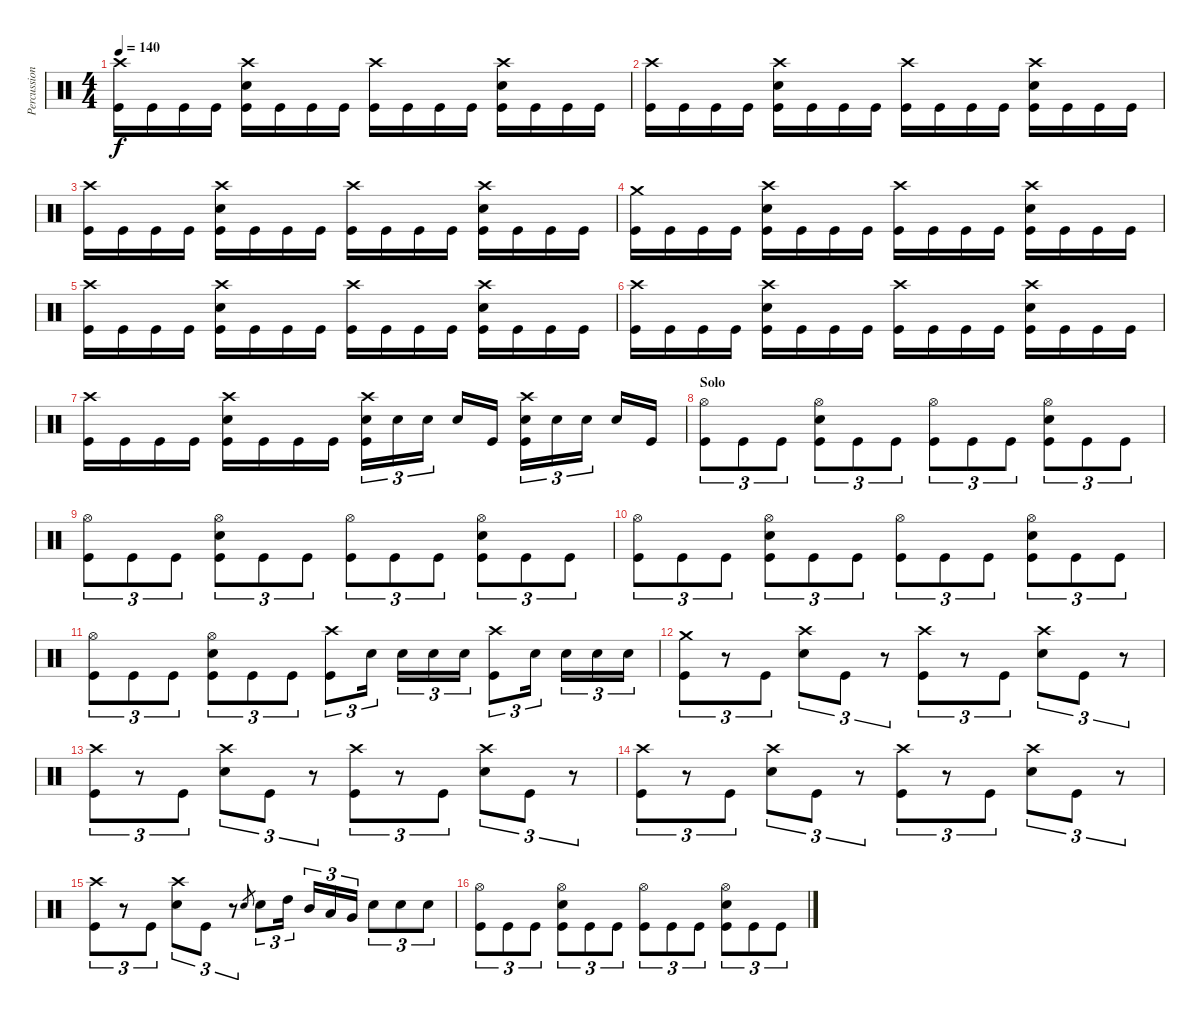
\track ("Percussion" "Percussion") {instrument percussion}
\staff {score}
\articulation defaults
\ts (4 4)
\tempo 140
\clef neutral
\ks c
("Crash high (hit)" "Kick (hit)").16{dy f} "Kick (hit)".16 "Kick (hit)".16 "Kick (hit)".16 ("Crash high (hit)" "Electric Snare (hit)" "Kick (hit)").16 "Kick (hit)".16 "Kick (hit)".16 "Kick (hit)".16 ("Crash high (hit)" "Kick (hit)").16 "Kick (hit)".16 "Kick (hit)".16 "Kick (hit)".16 ("Crash high (hit)" "Electric Snare (hit)" "Kick (hit)").16 "Kick (hit)".16 "Kick (hit)".16 "Kick (hit)".16 |
("Crash high (hit)" "Kick (hit)").16 "Kick (hit)".16 "Kick (hit)".16 "Kick (hit)".16 ("Crash high (hit)" "Electric Snare (hit)" "Kick (hit)").16 "Kick (hit)".16 "Kick (hit)".16 "Kick (hit)".16 ("Crash high (hit)" "Kick (hit)").16 "Kick (hit)".16 "Kick (hit)".16 "Kick (hit)".16 ("Crash high (hit)" "Electric Snare (hit)" "Kick (hit)").16 "Kick (hit)".16 "Kick (hit)".16 "Kick (hit)".16 |
("Crash high (hit)" "Kick (hit)").16 "Kick (hit)".16 "Kick (hit)".16 "Kick (hit)".16 ("Crash high (hit)" "Electric Snare (hit)" "Kick (hit)").16 "Kick (hit)".16 "Kick (hit)".16 "Kick (hit)".16 ("Crash high (hit)" "Kick (hit)").16 "Kick (hit)".16 "Kick (hit)".16 "Kick (hit)".16 ("Crash high (hit)" "Electric Snare (hit)" "Kick (hit)").16 "Kick (hit)".16 "Kick (hit)".16 "Kick (hit)".16 |
("Crash medium (hit)" "Kick (hit)").16 "Kick (hit)".16 "Kick (hit)".16 "Kick (hit)".16 ("Crash high (hit)" "Electric Snare (hit)" "Kick (hit)").16 "Kick (hit)".16 "Kick (hit)".16 "Kick (hit)".16 ("Crash high (hit)" "Kick (hit)").16 "Kick (hit)".16 "Kick (hit)".16 "Kick (hit)".16 ("Crash high (hit)" "Electric Snare (hit)" "Kick (hit)").16 "Kick (hit)".16 "Kick (hit)".16 "Kick (hit)".16 |
("Crash high (hit)" "Kick (hit)").16 "Kick (hit)".16 "Kick (hit)".16 "Kick (hit)".16 ("Crash high (hit)" "Electric Snare (hit)" "Kick (hit)").16 "Kick (hit)".16 "Kick (hit)".16 "Kick (hit)".16 ("Crash high (hit)" "Kick (hit)").16 "Kick (hit)".16 "Kick (hit)".16 "Kick (hit)".16 ("Crash high (hit)" "Electric Snare (hit)" "Kick (hit)").16 "Kick (hit)".16 "Kick (hit)".16 "Kick (hit)".16 |
("Crash high (hit)" "Kick (hit)").16 "Kick (hit)".16 "Kick (hit)".16 "Kick (hit)".16 ("Crash high (hit)" "Electric Snare (hit)" "Kick (hit)").16 "Kick (hit)".16 "Kick (hit)".16 "Kick (hit)".16 ("Crash high (hit)" "Kick (hit)").16 "Kick (hit)".16 "Kick (hit)".16 "Kick (hit)".16 ("Crash high (hit)" "Electric Snare (hit)" "Kick (hit)").16 "Kick (hit)".16 "Kick (hit)".16 "Kick (hit)".16 |
("Crash high (hit)" "Kick (hit)").16 "Kick (hit)".16 "Kick (hit)".16 "Kick (hit)".16 ("Crash high (hit)" "Electric Snare (hit)" "Kick (hit)").16 "Kick (hit)".16 "Kick (hit)".16 "Kick (hit)".16 ("Crash high (hit)" "Electric Snare (hit)" "Kick (hit)").16{tu (3 2)} "Electric Snare (hit)".16{tu (3 2)} "Electric Snare (hit)".16{tu (3 2)} "Electric Snare (hit)".16 "Kick (hit)".16 ("Crash high (hit)" "Electric Snare (hit)" "Kick (hit)").16{tu (3 2)} "Electric Snare (hit)".16{tu (3 2)} "Electric Snare (hit)".16{tu (3 2)} "Electric Snare (hit)".16 "Kick (hit)".16 |
\section ("" "Solo")
("Hi-Hat (open)" "Kick (hit)").8{tu (3 2)} "Kick (hit)".8{tu (3 2)} "Kick (hit)".8{tu (3 2)} ("Hi-Hat (open)" "Electric Snare (hit)" "Kick (hit)").8{tu (3 2)} "Kick (hit)".8{tu (3 2)} "Kick (hit)".8{tu (3 2)} ("Hi-Hat (open)" "Kick (hit)").8{tu (3 2)} "Kick (hit)".8{tu (3 2)} "Kick (hit)".8{tu (3 2)} ("Hi-Hat (open)" "Electric Snare (hit)" "Kick (hit)").8{tu (3 2)} "Kick (hit)".8{tu (3 2)} "Kick (hit)".8{tu (3 2)} |
("Hi-Hat (open)" "Kick (hit)").8{tu (3 2)} "Kick (hit)".8{tu (3 2)} "Kick (hit)".8{tu (3 2)} ("Hi-Hat (open)" "Electric Snare (hit)" "Kick (hit)").8{tu (3 2)} "Kick (hit)".8{tu (3 2)} "Kick (hit)".8{tu (3 2)} ("Hi-Hat (open)" "Kick (hit)").8{tu (3 2)} "Kick (hit)".8{tu (3 2)} "Kick (hit)".8{tu (3 2)} ("Hi-Hat (open)" "Electric Snare (hit)" "Kick (hit)").8{tu (3 2)} "Kick (hit)".8{tu (3 2)} "Kick (hit)".8{tu (3 2)} |
("Hi-Hat (open)" "Kick (hit)").8{tu (3 2)} "Kick (hit)".8{tu (3 2)} "Kick (hit)".8{tu (3 2)} ("Hi-Hat (open)" "Electric Snare (hit)" "Kick (hit)").8{tu (3 2)} "Kick (hit)".8{tu (3 2)} "Kick (hit)".8{tu (3 2)} ("Hi-Hat (open)" "Kick (hit)").8{tu (3 2)} "Kick (hit)".8{tu (3 2)} "Kick (hit)".8{tu (3 2)} ("Hi-Hat (open)" "Electric Snare (hit)" "Kick (hit)").8{tu (3 2)} "Kick (hit)".8{tu (3 2)} "Kick (hit)".8{tu (3 2)} |
("Hi-Hat (open)" "Kick (hit)").8{tu (3 2)} "Kick (hit)".8{tu (3 2)} "Kick (hit)".8{tu (3 2)} ("Hi-Hat (open)" "Electric Snare (hit)" "Kick (hit)").8{tu (3 2)} "Kick (hit)".8{tu (3 2)} "Kick (hit)".8{tu (3 2)} ("Crash high (hit)" "Kick (hit)").8{tu (3 2)} "Electric Snare (hit)".16{tu (3 2)} "Electric Snare (hit)".16{tu (3 2)} "Electric Snare (hit)".16{tu (3 2)} "Electric Snare (hit)".16{tu (3 2)} ("Crash high (hit)" "Kick (hit)").8{tu (3 2)} "Electric Snare (hit)".16{tu (3 2)} "Electric Snare (hit)".16{tu (3 2)} "Electric Snare (hit)".16{tu (3 2)} "Electric Snare (hit)".16{tu (3 2)} |
("Crash medium (hit)" "Kick (hit)").8{tu (3 2)} r.8{tu (3 2)} "Kick (hit)".8{tu (3 2)} ("Crash high (hit)" "Electric Snare (hit)").8{tu (3 2)} "Kick (hit)".8{tu (3 2)} r.8{tu (3 2)} ("Crash high (hit)" "Kick (hit)").8{tu (3 2)} r.8{tu (3 2)} "Kick (hit)".8{tu (3 2)} ("Crash high (hit)" "Electric Snare (hit)").8{tu (3 2)} "Kick (hit)".8{tu (3 2)} r.8{tu (3 2)} |
("Crash high (hit)" "Kick (hit)").8{tu (3 2)} r.8{tu (3 2)} "Kick (hit)".8{tu (3 2)} ("Crash high (hit)" "Electric Snare (hit)").8{tu (3 2)} "Kick (hit)".8{tu (3 2)} r.8{tu (3 2)} ("Crash high (hit)" "Kick (hit)").8{tu (3 2)} r.8{tu (3 2)} "Kick (hit)".8{tu (3 2)} ("Crash high (hit)" "Electric Snare (hit)").8{tu (3 2)} "Kick (hit)".8{tu (3 2)} r.8{tu (3 2)} |
("Crash high (hit)" "Kick (hit)").8{tu (3 2)} r.8{tu (3 2)} "Kick (hit)".8{tu (3 2)} ("Crash high (hit)" "Electric Snare (hit)").8{tu (3 2)} "Kick (hit)".8{tu (3 2)} r.8{tu (3 2)} ("Crash high (hit)" "Kick (hit)").8{tu (3 2)} r.8{tu (3 2)} "Kick (hit)".8{tu (3 2)} ("Crash high (hit)" "Electric Snare (hit)").8{tu (3 2)} "Kick (hit)".8{tu (3 2)} r.8{tu (3 2)} |
("Crash high (hit)" "Kick (hit)").8{tu (3 2)} r.8{tu (3 2)} "Kick (hit)".8{tu (3 2)} ("Crash high (hit)" "Electric Snare (hit)").8{tu (3 2)} "Kick (hit)".8{tu (3 2)} r.8{tu (3 2)} "Electric Snare (hit)".8{gr} "Electric Snare (hit)".8{tu (3 2)} "High Tom (hit)".16{tu (3 2)} "Mid Tom (hit)".16{tu (3 2)} "Low Tom (hit)".16{tu (3 2)} "Very Low Tom (hit)".16{tu (3 2)} "Electric Snare (hit)".8{tu (3 2)} "Electric Snare (hit)".8{tu (3 2)} "Electric Snare (hit)".8{tu (3 2)} |
("Hi-Hat (open)" "Kick (hit)").8{tu (3 2)} "Kick (hit)".8{tu (3 2)} "Kick (hit)".8{tu (3 2)} ("Hi-Hat (open)" "Electric Snare (hit)" "Kick (hit)").8{tu (3 2)} "Kick (hit)".8{tu (3 2)} "Kick (hit)".8{tu (3 2)} ("Hi-Hat (open)" "Kick (hit)").8{tu (3 2)} "Kick (hit)".8{tu (3 2)} "Kick (hit)".8{tu (3 2)} ("Hi-Hat (open)" "Electric Snare (hit)" "Kick (hit)").8{tu (3 2)} "Kick (hit)".8{tu (3 2)} "Kick (hit)".8{tu (3 2)}
